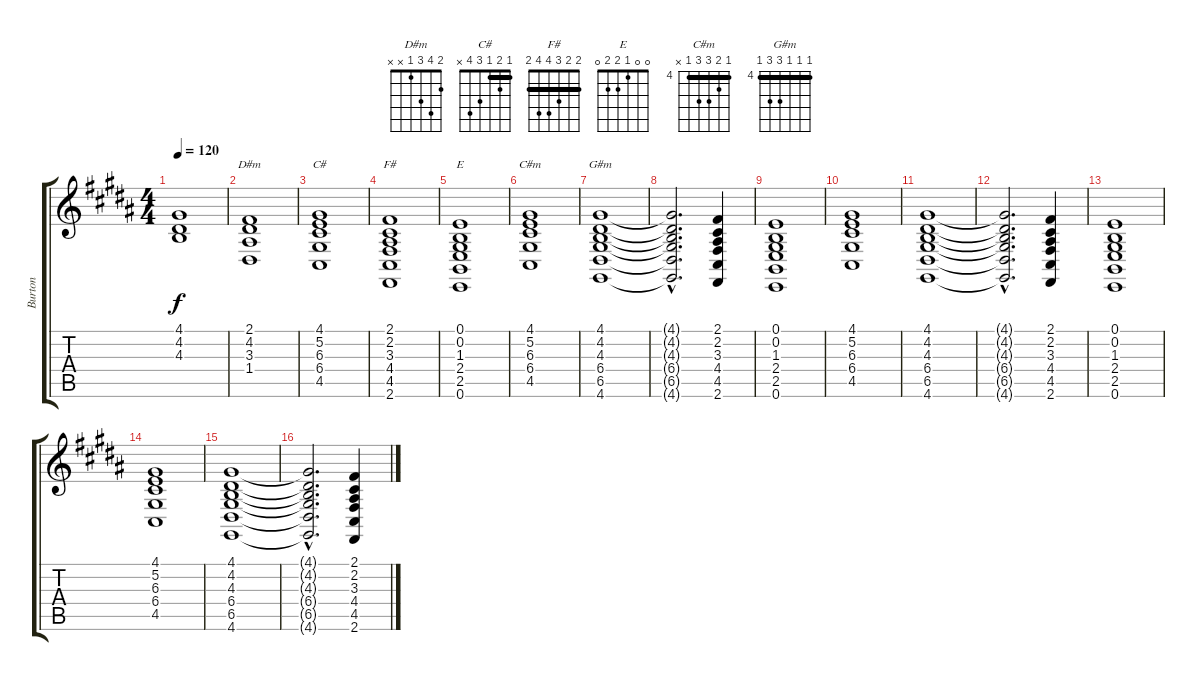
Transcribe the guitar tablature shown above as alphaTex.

\track ("Burton" "Burton") {instrument synthstrings1}
\staff {score tabs}
\tuning (E4 B3 G3 D3 A2 E2) {hide}
\chord ("D#m" 2 4 3 1 x x)
\chord ("C#" 1 2 1 3 4 x) {barre 1}
\chord ("F#" 2 2 3 4 4 2) {barre 2}
\chord ("E" 0 0 1 2 2 0)
\chord ("C#m" 4 5 6 6 4 x) {firstfret 4 barre 4}
\chord ("G#m" 4 4 4 6 6 4) {firstfret 4 barre 4}
\ts (4 4)
\tempo 120
\clef g2
\ks b
(4.1 4.2 4.3).1{dy f volume 8 instrument synthstrings1} |
(2.1 4.2 3.3 1.4).1{ch "D#m"} |
(4.1 5.2 6.3 6.4 4.5).1{ch "C#"} |
(2.1 2.2 3.3 4.4 4.5 2.6).1{ch "F#"} |
(0.1 0.2 1.3 2.4 2.5 0.6).1{ch "E" volume 13} |
(4.1 5.2 6.3 6.4 4.5).1{ch "C#m"} |
(4.1 4.2 4.3 6.4 6.5 4.6).1{ch "G#m"} |
(4.1{hac t} 4.2{hac t} 4.3{hac t} 6.4{hac t} 6.5{hac t} 4.6{hac t}).2{d} (2.1 2.2 3.3 4.4 4.5 2.6).4 |
(0.1 0.2 1.3 2.4 2.5 0.6).1{volume 14} |
(4.1 5.2 6.3 6.4 4.5).1 |
(4.1 4.2 4.3 6.4 6.5 4.6).1 |
(4.1{hac t} 4.2{hac t} 4.3{hac t} 6.4{hac t} 6.5{hac t} 4.6{hac t}).2{d} (2.1 2.2 3.3 4.4 4.5 2.6).4 |
(0.1 0.2 1.3 2.4 2.5 0.6).1{volume 14} |
(4.1 5.2 6.3 6.4 4.5).1 |
(4.1 4.2 4.3 6.4 6.5 4.6).1 |
(4.1{hac t} 4.2{hac t} 4.3{hac t} 6.4{hac t} 6.5{hac t} 4.6{hac t}).2{d} (2.1 2.2 3.3 4.4 4.5 2.6).4
